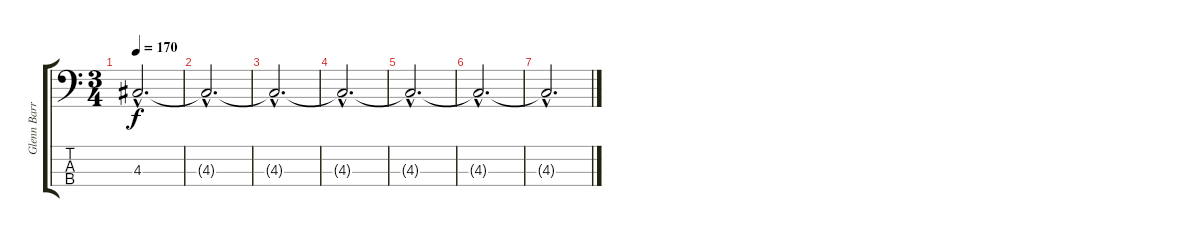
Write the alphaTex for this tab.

\track ("Glenn Barry" "Glenn Barr") {instrument electricbasspick}
\staff {score tabs}
\tuning (G2 D2 A1 D1) {hide}
\ts (3 4)
\tempo 170
\clef f4
\ks c
4.3{hac t}.2{d dy f} |
4.3{hac t}.2{d} |
4.3{hac t}.2{d} |
4.3{hac t}.2{d} |
4.3{hac t}.2{d} |
4.3{hac t}.2{d} |
4.3{hac t}.2{d}
